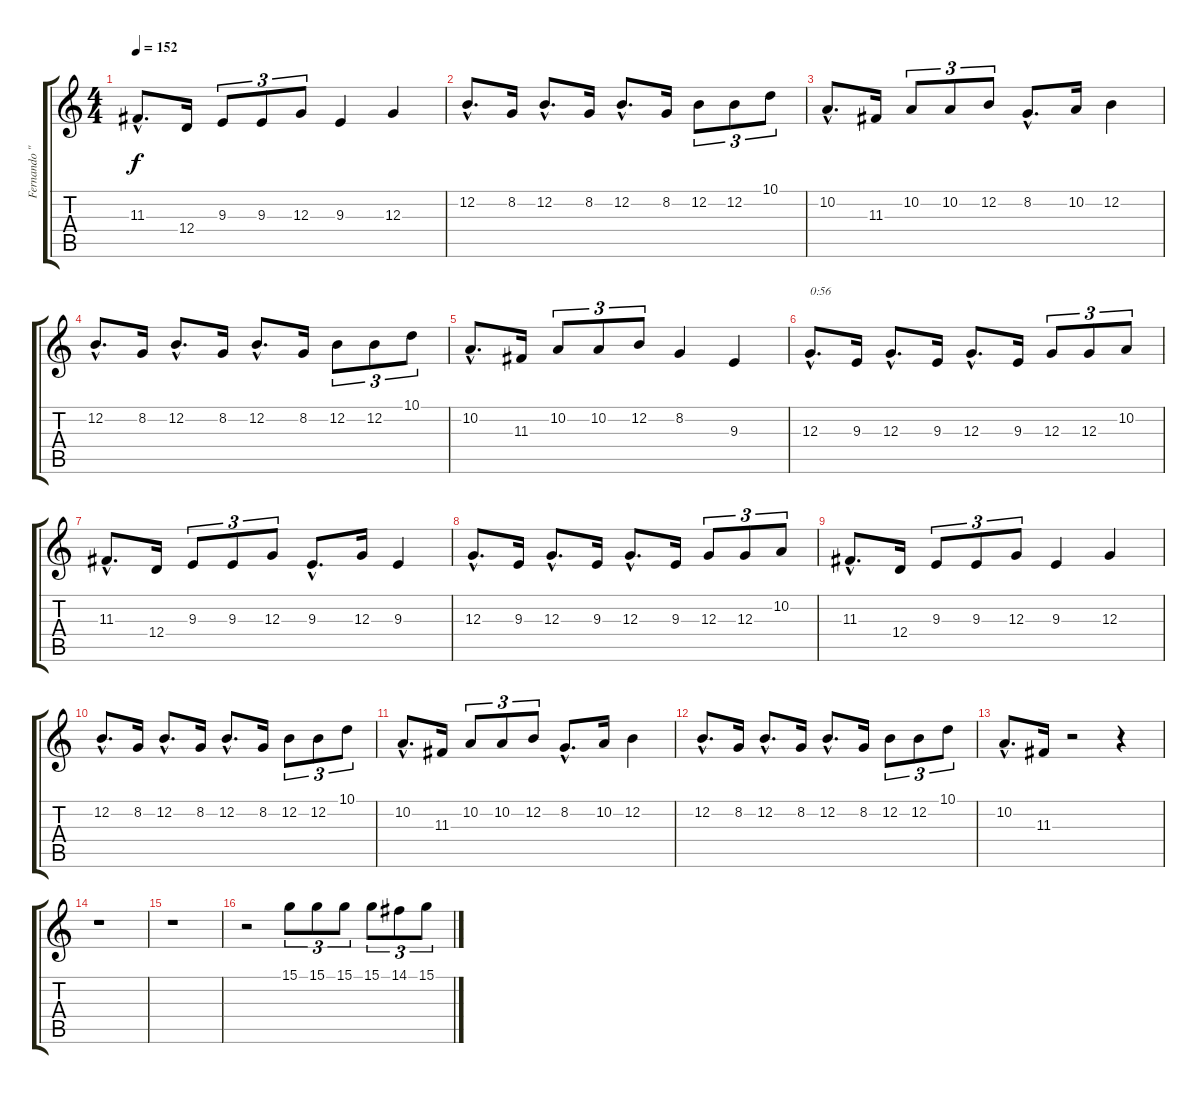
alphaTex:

\track ("Fernando \"Kuma\" Lagos" "Fernando \"") {instrument violin}
\staff {score tabs}
\tuning (E4 B3 G3 D3 A2 E2) {hide}
\ts (4 4)
\tempo 152
\clef g2
\ks c
11.3{hac}.8{d dy f} 12.4.16 9.3.8{tu (3 2)} 9.3.8{tu (3 2)} 12.3.8{tu (3 2)} 9.3.4 12.3.4 |
12.2{hac}.8{d} 8.2.16 12.2{hac}.8{d} 8.2.16 12.2{hac}.8{d} 8.2.16 12.2.8{tu (3 2)} 12.2.8{tu (3 2)} 10.1.8{tu (3 2)} |
10.2{hac}.8{d} 11.3.16 10.2.8{tu (3 2)} 10.2.8{tu (3 2)} 12.2.8{tu (3 2)} 8.2{hac}.8{d} 10.2.16 12.2.4 |
12.2{hac}.8{d} 8.2.16 12.2{hac}.8{d} 8.2.16 12.2{hac}.8{d} 8.2.16 12.2.8{tu (3 2)} 12.2.8{tu (3 2)} 10.1.8{tu (3 2)} |
10.2{hac}.8{d} 11.3.16 10.2.8{tu (3 2)} 10.2.8{tu (3 2)} 12.2.8{tu (3 2)} 8.2.4 9.3.4 |
12.3{hac}.8{d txt "0:56"} 9.3.16 12.3{hac}.8{d} 9.3.16 12.3{hac}.8{d} 9.3.16 12.3.8{tu (3 2)} 12.3.8{tu (3 2)} 10.2.8{tu (3 2)} |
11.3{hac}.8{d} 12.4.16 9.3.8{tu (3 2)} 9.3.8{tu (3 2)} 12.3.8{tu (3 2)} 9.3{hac}.8{d} 12.3.16 9.3.4 |
12.3{hac}.8{d} 9.3.16 12.3{hac}.8{d} 9.3.16 12.3{hac}.8{d} 9.3.16 12.3.8{tu (3 2)} 12.3.8{tu (3 2)} 10.2.8{tu (3 2)} |
11.3{hac}.8{d} 12.4.16 9.3.8{tu (3 2)} 9.3.8{tu (3 2)} 12.3.8{tu (3 2)} 9.3.4 12.3.4 |
12.2{hac}.8{d} 8.2.16 12.2{hac}.8{d} 8.2.16 12.2{hac}.8{d} 8.2.16 12.2.8{tu (3 2)} 12.2.8{tu (3 2)} 10.1.8{tu (3 2)} |
10.2{hac}.8{d} 11.3.16 10.2.8{tu (3 2)} 10.2.8{tu (3 2)} 12.2.8{tu (3 2)} 8.2{hac}.8{d} 10.2.16 12.2.4 |
12.2{hac}.8{d} 8.2.16 12.2{hac}.8{d} 8.2.16 12.2{hac}.8{d} 8.2.16 12.2.8{tu (3 2)} 12.2.8{tu (3 2)} 10.1.8{tu (3 2)} |
10.2{hac}.8{d} 11.3.16 r.2 r.4 |
r.1 |
r.1 |
r.2 15.1.8{tu (3 2)} 15.1.8{tu (3 2)} 15.1.8{tu (3 2)} 15.1.8{tu (3 2)} 14.1.8{tu (3 2)} 15.1.8{tu (3 2)}
